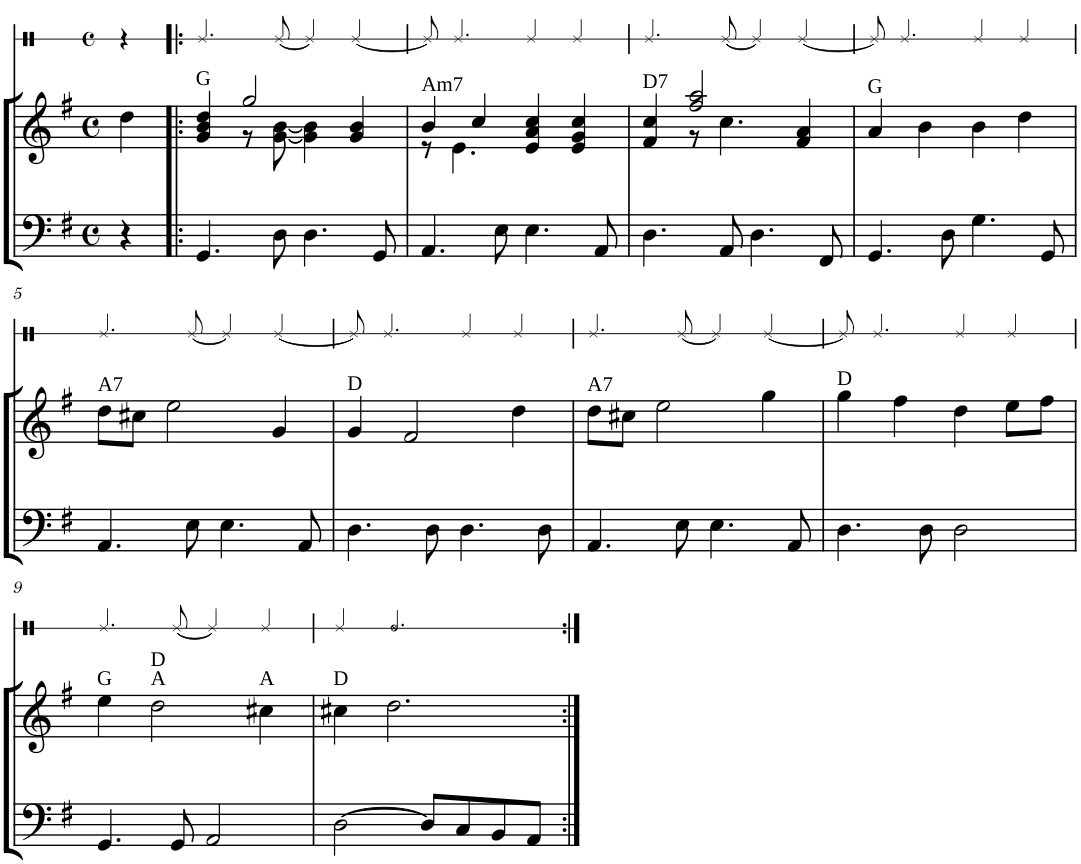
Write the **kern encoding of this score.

**kern	**kern	**kern
*part3	*part2	*part1
*staff3	*staff2	*staff1
*I"Midi_1	*I"Midi_1	*I"Klanghölzer
*	*	*stria1
*clefF4	*clefG2	*clefX
*k[f#]	*k[f#]	*k[]
*M4/4	*M4/4	*M4/4
*met(c)	*met(c)	*met(c)
=	=	=
4r	4dd\	4r
=1!|:	=1!|:	=1!|:
*	*	*stria1
*	*^	*
!	!LO:TX:a:t=G	!	!
4.GG/	4g/ 4b/ 4dd/	4ryy	4.Re/
.	2gg/	8r	.
8D\	.	[8g\ [8b\	[8Re/
4.D\	.	4g\] 4b\]	4Re/]
.	4g/ 4b/	4ryy	[4Re/
8GG/	.	.	.
=2	=2	=2	=2
!	!LO:TX:a:t=Am7	!	!
4.AA/	4b/	8r	8Re/]
.	.	4.e\	4.Re/
.	4cc/	.	.
8E\	.	.	.
4.E\	4e/ 4a/ 4cc/	2ryy	4Re/
.	4e/ 4g/ 4cc/	.	4Re/
8AA/	.	.	.
=3	=3	=3	=3
!	!LO:TX:a:t=D7	!	!
4.D\	4f#/ 4cc/	4ryy	4.Re/
.	2ff#/ 2aa/	8r	.
8AA/	.	4.cc\	[8Re/
4.D\	.	.	4Re/]
.	4f#/ 4a/	4ryy	[4Re/
8FF#/	.	.	.
*	*v	*v	*
=4	=4	=4
!	!LO:TX:a:t=G	!
4.GG/	4a/	8Re/]
.	.	4.Re/
.	4b\	.
8D\	.	.
4.G\	4b\	4Re/
.	4dd\	4Re/
8GG/	.	.
!!LO:LB:g=z
=5	=5	=5
!	!LO:TX:a:t=A7	!
4.AA/	8dd\L	4.Re/
.	8cc#X\J	.
.	2ee\	.
8E\	.	[8Re/
4.E\	.	4Re/]
.	4g/	[4Re/
8AA/	.	.
=6	=6	=6
!	!LO:TX:a:t=D	!
4.D\	4g/	8Re/]
.	.	4.Re/
.	2f#/	.
8D\	.	.
4.D\	.	4Re/
.	4dd\	4Re/
8D\	.	.
=7	=7	=7
!	!LO:TX:a:t=A7	!
4.AA/	8dd\L	4.Re/
.	8cc#X\J	.
.	2ee\	.
8E\	.	[8Re/
4.E\	.	4Re/]
.	4gg\	[4Re/
8AA/	.	.
=8	=8	=8
!	!LO:TX:a:t=D	!
4.D\	4gg\	8Re/]
.	.	4.Re/
.	4ff#\	.
8D\	.	.
2D\	4dd\	4Re/
.	8ee\L	4Re/
.	8ff#\J	.
!!LO:LB:g=z
=9	=9	=9
!	!LO:TX:a:t=G	!
4.GG/	4ee\	4.Re/
!	!LO:TX:a:t=A	!
!	!LO:TX:a:t=D	!
.	2dd\	.
8GG/	.	[8Re/
2AA/	.	4Re/]
!	!LO:TX:a:t=A	!
.	4cc#X\	4Re/
=10	=10	=10
!	!LO:TX:a:t=D	!
[2D\	4cc#X\	4Re/
.	2.dd\	2.Re/
8D/L]	.	.
8C/	.	.
8BB/	.	.
8AA/J	.	.
=:|!	=:|!	=:|!
*-	*-	*-
